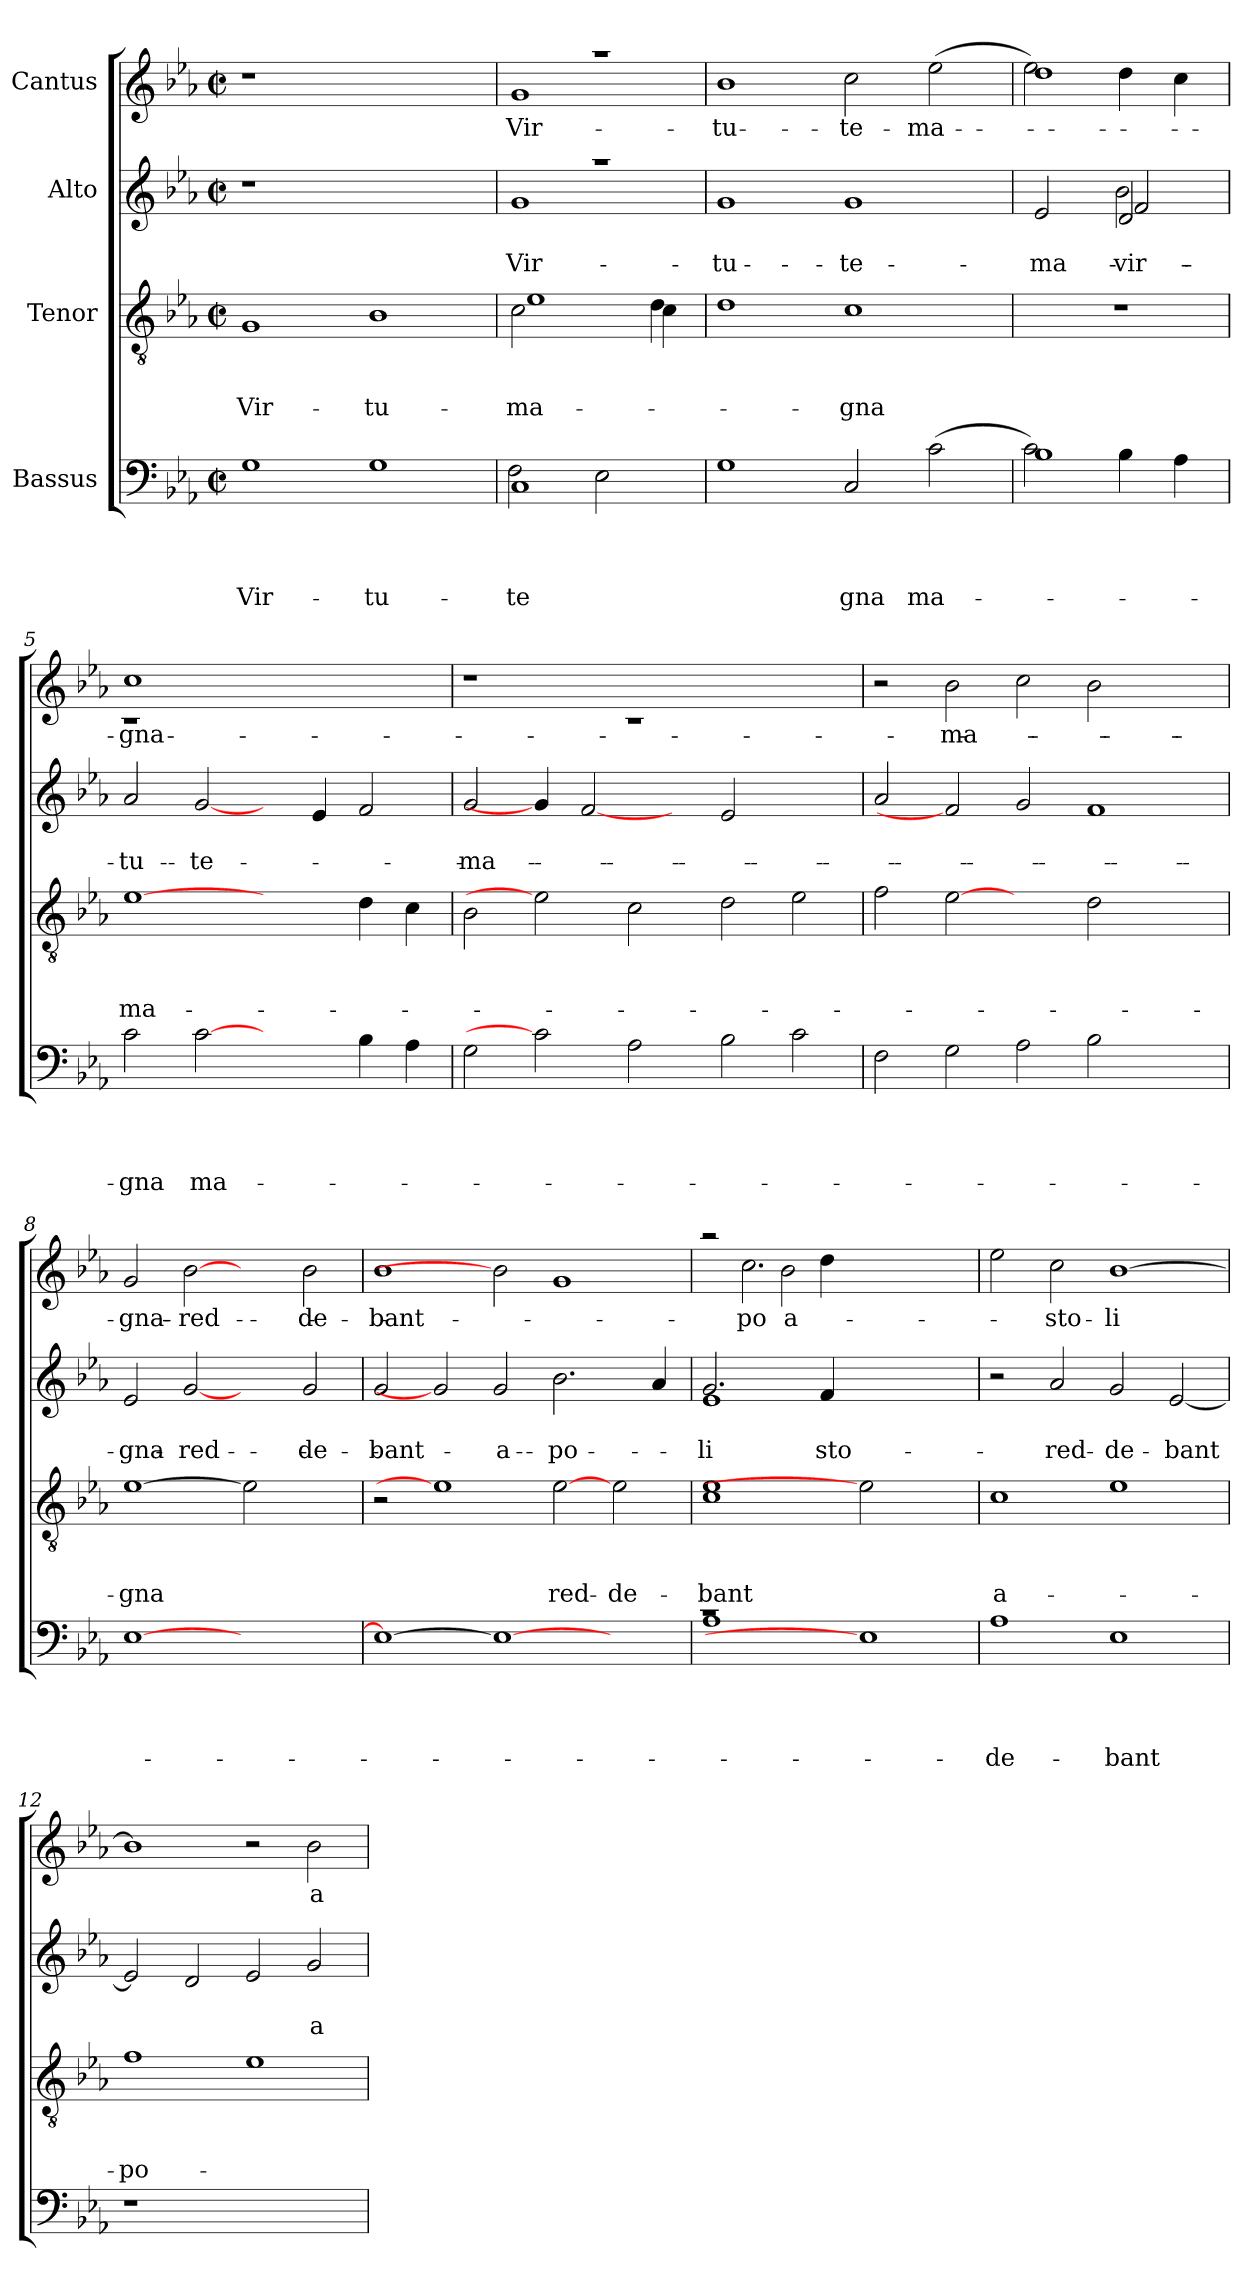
**kern	**text	**text	**text	**text	**kern	**text	**text	**text	**kern	**text	**text	**kern	**text
*part4	*part4	*part4	*part4	*part4	*part3	*part3	*part3	*part3	*part2	*part2	*part2	*part1	*part1
*staff4	*staff4	*staff4	*staff4	*staff4	*staff3	*staff3	*staff3	*staff3	*staff2	*staff2	*staff2	*staff1	*staff1
*I"Bassus	*	*	*	*	*I"Tenor	*	*	*	*I"Alto	*	*	*I"Cantus	*
*clefF4	*	*	*	*	*clefGv2	*	*	*	*clefG2	*	*	*clefG2	*
*k[b-e-a-]	*	*	*	*	*k[b-e-a-]	*	*	*	*k[b-e-a-]	*	*	*k[b-e-a-]	*
*E-:	*	*	*	*	*E-:	*	*	*	*E-:	*	*	*E-:	*
*M2/2	*	*	*	*	*M2/2	*	*	*	*M2/2	*	*	*M2/2	*
*met(c|)	*	*	*	*	*met(c|)	*	*	*	*met(c|)	*	*	*met(c|)	*
=1	=1	=1	=1	=1	=1	=1	=1	=1	=1	=1	=1	=1	=1
!	!	!	!	!LO:LY:b	!	!	!	!LO:LY:b	!	!	!	!	!
1G	.	.	.	Vir-	1G	.	.	Vir-	1r	.	.	1r	.
!	!	!	!	!LO:LY:b	!	!	!	!LO:LY:b	!	!	!	!	!
1G	.	.	.	-tu-	1B-	.	.	-tu-	1ryy	.	.	1ryy	.
=2	=2	=2	=2	=2	=2	=2	=2	=2	=2	=2	=2	=2	=2
!	!	!	!	!LO:LY:b	!	!	!	!	!	!	!	!	!
*^	*	*	*	*	*	*	*	*	*	*	*	*	*
!	!	!	!	!	!LO:LY:b	!	!	!	!LO:LY:b	!	!	!	!	!
*	*	*	*	*	*	*^	*	*	*	*	*	*	*	*
!	!	!	!	!	!	!	!	!	!	!LO:LY:b	!	!	!LO:LY:b	!	!LO:LY:b
*	*	*	*	*	*	*^	*^	*	*	*	*^	*	*	*^	*
1C	2F\	.	.	.	-te	2c\	1e-	2.ryy	2.ryy	.	.	ma-	1raa	1g	.	Vir-	1raa	1g	Vir-
.	2E-\	.	.	.	.	2ryy	.	.	.	.	.	.	.	.	.	.	.	.	.
.	.	.	.	.	.	.	.	4d\	4c\	.	.	.	.	.	.	.	.	.	.
*	*	*	*	*	*	*	*	*	*	*	*	*	*v	*v	*	*	*	*	*
*v	*v	*	*	*	*	*	*	*	*	*	*	*	*	*	*	*v	*v	*
=3	=3	=3	=3	=3	=3	=3	=3	=3	=3	=3	=3	=3	=3	=3	=3	=3
!	!	!	!	!	!	!	!	!	!	!	!	!	!	!LO:LY:b	!	!LO:LY:b
*	*	*	*	*	*v	*v	*v	*v	*	*	*	*	*	*	*	*
1G	.	.	.	.	1d	.	.	.	1g	.	-tu-	1b-	-tu-
!	!	!	!	!LO:LY:b	!	!	!	!LO:LY:b	!	!	!LO:LY:b:rj	!	!LO:LY:b
2C/	.	.	.	gna	1c	.	.	-gna	1g	.	-te	2cc\	-te
!	!	!	!	!LO:LY:b	!	!	!	!	!	!	!	!	!LO:LY:b
(>2c\	.	.	.	ma-	.	.	.	.	.	.	.	(>2ee-\	ma-
=4	=4	=4	=4	=4	=4	=4	=4	=4	=4	=4	=4	=4	=4
*^	*	*	*	*	*	*	*	*	*^	*	*	*	*
!	!	!	!	!	!	!	!	!	!	!	!	!	!LO:LY:b	!	!
*	*	*	*	*	*	*	*	*	*	*	*^	*	*	*^	*
1B-	2c\)	.	.	.	.	1r	.	.	.	2ryy	2e-/	2ryy	.	ma-	1dd	2ee-\)	.
!	!	!	!	!	!	!	!	!	!	!	!	!	!	!LO:LY:b	!	!	!
!	!	!	!	!	!	!	!	!	!	!	!	!	!	!LO:LY:b	!	!	!
.	4B-\	.	.	.	.	.	.	.	.	2d/	2f/	2b-\	.	-vir-	.	4dd\	.
.	4A-\	.	.	.	.	.	.	.	.	.	.	.	.	.	.	4cc\	.
*	*	*	*	*	*	*	*	*	*	*v	*v	*v	*	*	*	*	*
=5	=5	=5	=5	=5	=5	=5	=5	=5	=5	=5	=5	=5	=5	=5	=5
!	!	!	!	!	!LO:LY:b	!	!	!	!LO:LY:b	!	!	!LO:LY:b	!	!	!LO:LY:b
*v	*v	*	*	*	*	*	*	*	*	*	*	*	*	*	*
2c\	.	.	.	-gna	[1e-	.	.	ma-	2a-/	.	-tu-	1cc	1rc	-gna
!	!	!	!	!LO:LY:b	!	!	!	!	!	!	!LO:LY:b	!	!	!
[2c	.	.	.	ma-	.	.	.	.	[2g/	.	-te	.	.	.
2ryy	.	.	.	.	2ryy	.	.	.	4ryy	.	.	1ryy	1ryy	.
.	.	.	.	.	.	.	.	.	4e-/	.	.	.	.	.
4B-\	.	.	.	.	4d\	.	.	.	2f/	.	.	.	.	.
4A-\	.	.	.	.	4c\	.	.	.	.	.	.	.	.	.
*	*	*	*	*	*	*	*	*	*	*	*	*v	*v	*
!!LO:LB:g=z
=6	=6	=6	=6	=6	=6	=6	=6	=6	=6	=6	=6	=6	=6
!	!	!	!	!	!	!	!	!	!	!	!LO:LY:b	!	!
2G\	.	.	.	.	2B-\	.	.	.	2g/	.	ma-	1r	.
2c]	.	.	.	.	2e-]	.	.	.	4g/]	.	.	.	.
.	.	.	.	.	.	.	.	.	[2f	.	.	.	.
2A-\	.	.	.	.	2c\	.	.	.	.	.	.	1rc	.
.	.	.	.	.	.	.	.	.	4ryy	.	.	.	.
2B-\	.	.	.	.	2d\	.	.	.	2e-/	.	.	.	.
2c\	.	.	.	.	2e-\	.	.	.	2ryy	.	.	2ryy	.
=7	=7	=7	=7	=7	=7	=7	=7	=7	=7	=7	=7	=7	=7
2F\	.	.	.	.	2f\	.	.	.	2a-/	.	.	2r	.
!	!	!	!	!	!	!	!	!	!	!	!	!	!LO:LY:b
2G\	.	.	.	.	[2e-	.	.	.	2f]	.	.	2b-\	ma-
2A-\	.	.	.	.	2ryy	.	.	.	2g/	.	.	2cc\	.
2B-\	.	.	.	.	2d\	.	.	.	1f	.	.	2b-\	.
2ryy	.	.	.	.	2ryy	.	.	.	.	.	.	2ryy	.
=8	=8	=8	=8	=8	=8	=8	=8	=8	=8	=8	=8	=8	=8
!	!	!	!	!	!	!	!	!LO:LY:b	!	!	!LO:LY:b	!	!LO:LY:b
[>1E-	.	.	.	.	[1e-	.	.	-gna	2e-/	.	-gna	2g/	-gna-
!	!	!	!	!	!	!	!	!	!	!	!LO:LY:b	!	!LO:LY:b
.	.	.	.	.	.	.	.	.	[2g	.	red-	[2b-	-red-
1ryy	.	.	.	.	2e-]	.	.	.	2ryy	.	.	2ryy	.
!	!	!	!	!	!	!	!	!	!	!	!LO:LY:b	!	!LO:LY:b
.	.	.	.	.	2ryy	.	.	.	2g/	.	-de-	2b-\	-de-
=9	=9	=9	=9	=9	=9	=9	=9	=9	=9	=9	=9	=9	=9
!	!	!	!	!	!	!	!	!	!	!	!LO:LY:b	!	!LO:LY:b
1E-_	.	.	.	.	2r	.	.	.	2g/	.	-bant	1b-	-bant
.	.	.	.	.	1e-]	.	.	.	2g]	.	.	.	.
!	!	!	!	!	!	!	!	!	!	!	!LO:LY:b	!	!
1E-_	.	.	.	.	.	.	.	.	2g/	.	a-	2b-]	.
!	!	!	!	!	!	!	!	!LO:LY:b	!	!	!LO:LY:b	!	!
.	.	.	.	.	[2e-	.	.	red-	2.b-\	.	-po-	1g	.
!	!	!	!	!	!	!	!	!LO:LY:b	!	!	!	!	!
2ryy	.	.	.	.	2e-\	.	.	-de-	.	.	.	.	.
.	.	.	.	.	.	.	.	.	4a-/	.	.	.	.
=10	=10	=10	=10	=10	=10	=10	=10	=10	=10	=10	=10	=10	=10
*^	*	*	*	*	*	*	*	*	*	*	*	*	*
!	!	!	!	!	!	!	!	!	!LO:LY:b	!	!	!LO:LY:b:rj	!	!
*	*	*	*	*	*	*	*	*	*	*^	*	*	*^	*
*	*	*	*	*	*	*	*	*	*	*	*	*	*	*	*^	*
1rc	1A-	.	.	.	.	1c 1e-	.	.	-bant	2.g/	1e-	.	-li	2raa	4ryy	2.ryy	.
!	!	!	!	!	!	!	!	!	!	!	!	!	!	!	!	!	!LO:LY:b
.	.	.	.	.	.	.	.	.	.	.	.	.	.	.	2.cc\	.	-po-
!	!	!	!	!	!	!	!	!	!	!	!	!	!	!	!	!	!LO:LY:b
.	.	.	.	.	.	.	.	.	.	.	.	.	.	2b-\	.	.	a-
!	!	!	!	!	!	!	!	!	!	!	!	!	!LO:LY:b	!	!	!	!
.	.	.	.	.	.	.	.	.	.	4f/	.	.	-sto-	.	.	4dd\	.
1E-]	1ryy	.	.	.	.	2e-]	.	.	.	1ryy	1ryy	.	.	1ryy	1ryy	1ryy	.
.	.	.	.	.	.	2ryy	.	.	.	.	.	.	.	.	.	.	.
*	*	*	*	*	*	*	*	*	*	*v	*v	*	*	*	*	*	*
*v	*v	*	*	*	*	*	*	*	*	*	*	*	*v	*v	*v	*
!!LO:PB:g=z
=11	=11	=11	=11	=11	=11	=11	=11	=11	=11	=11	=11	=11	=11
!	!	!	!	!LO:LY:b	!	!	!	!LO:LY:b:rj	!	!	!	!	!
1A-	.	.	.	-de-	1c	.	.	a-	2r	.	.	2ee-\	.
!	!	!	!	!	!	!	!	!	!	!	!LO:LY:b	!	!LO:LY:b
.	.	.	.	.	.	.	.	.	2a-/	.	red-	2cc\	-sto-
!	!	!	!	!LO:LY:b	!	!	!	!	!	!	!LO:LY:b	!	!LO:LY:b:rj
1E-	.	.	.	-bant	1e-	.	.	.	2g/	.	-de-	[>1b-	-li
!	!	!	!	!	!	!	!	!	!	!	!LO:LY:b	!	!
.	.	.	.	.	.	.	.	.	[<2e-/	.	-bant	.	.
=12	=12	=12	=12	=12	=12	=12	=12	=12	=12	=12	=12	=12	=12
!	!	!	!	!	!	!	!	!LO:LY:b	!	!	!	!	!
1r	.	.	.	.	1f	.	.	-po-	2e-/]	.	.	1b-]	.
.	.	.	.	.	.	.	.	.	2d/	.	.	.	.
1ryy	.	.	.	.	1e-	.	.	.	2e-/	.	.	2r	.
!	!	!	!	!	!	!	!	!	!	!	!LO:LY:b	!	!LO:LY:b
.	.	.	.	.	.	.	.	.	2g/	.	a-	2b-\	a-
=	=	=	=	=	=	=	=	=	=	=	=	=	=
*-	*-	*-	*-	*-	*-	*-	*-	*-	*-	*-	*-	*-	*-
